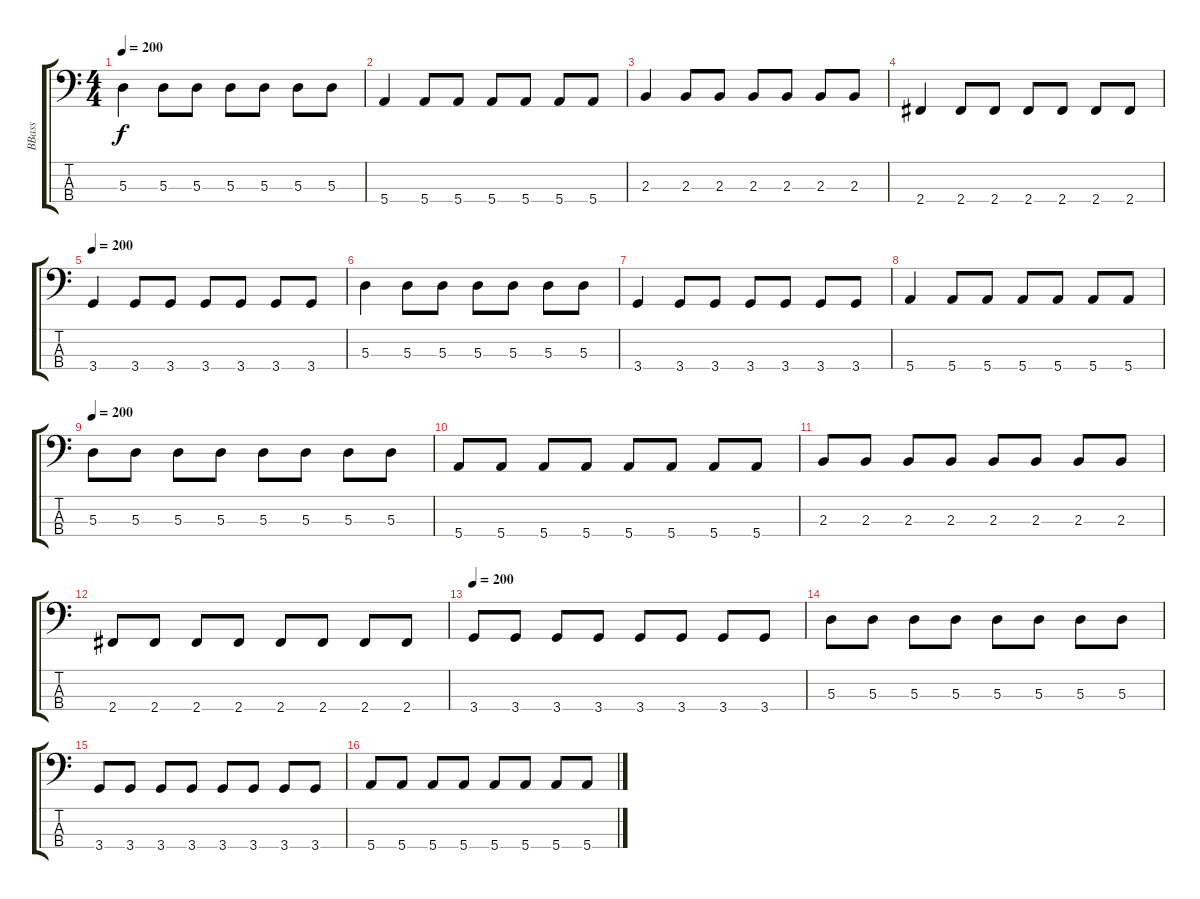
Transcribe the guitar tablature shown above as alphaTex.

\track ("BBass" "BBass") {instrument electricbassfinger}
\staff {score tabs}
\tuning (G2 D2 A1 E1) {hide}
\ts (4 4)
\tempo 200
\clef f4
\ks c
5.3.4{dy f} 5.3.8 5.3.8 5.3.8 5.3.8 5.3.8 5.3.8 |
5.4.4 5.4.8 5.4.8 5.4.8 5.4.8 5.4.8 5.4.8 |
2.3.4 2.3.8 2.3.8 2.3.8 2.3.8 2.3.8 2.3.8 |
2.4.4 2.4.8 2.4.8 2.4.8 2.4.8 2.4.8 2.4.8 |
\tempo 200
3.4.4 3.4.8 3.4.8 3.4.8 3.4.8 3.4.8 3.4.8 |
5.3.4 5.3.8 5.3.8 5.3.8 5.3.8 5.3.8 5.3.8 |
3.4.4 3.4.8 3.4.8 3.4.8 3.4.8 3.4.8 3.4.8 |
5.4.4 5.4.8 5.4.8 5.4.8 5.4.8 5.4.8 5.4.8 |
\tempo 200
5.3.8 5.3.8 5.3.8 5.3.8 5.3.8 5.3.8 5.3.8 5.3.8 |
5.4.8 5.4.8 5.4.8 5.4.8 5.4.8 5.4.8 5.4.8 5.4.8 |
2.3.8 2.3.8 2.3.8 2.3.8 2.3.8 2.3.8 2.3.8 2.3.8 |
2.4.8 2.4.8 2.4.8 2.4.8 2.4.8 2.4.8 2.4.8 2.4.8 |
\tempo 200
3.4.8 3.4.8 3.4.8 3.4.8 3.4.8 3.4.8 3.4.8 3.4.8 |
5.3.8 5.3.8 5.3.8 5.3.8 5.3.8 5.3.8 5.3.8 5.3.8 |
3.4.8 3.4.8 3.4.8 3.4.8 3.4.8 3.4.8 3.4.8 3.4.8 |
5.4.8 5.4.8 5.4.8 5.4.8 5.4.8 5.4.8 5.4.8 5.4.8
